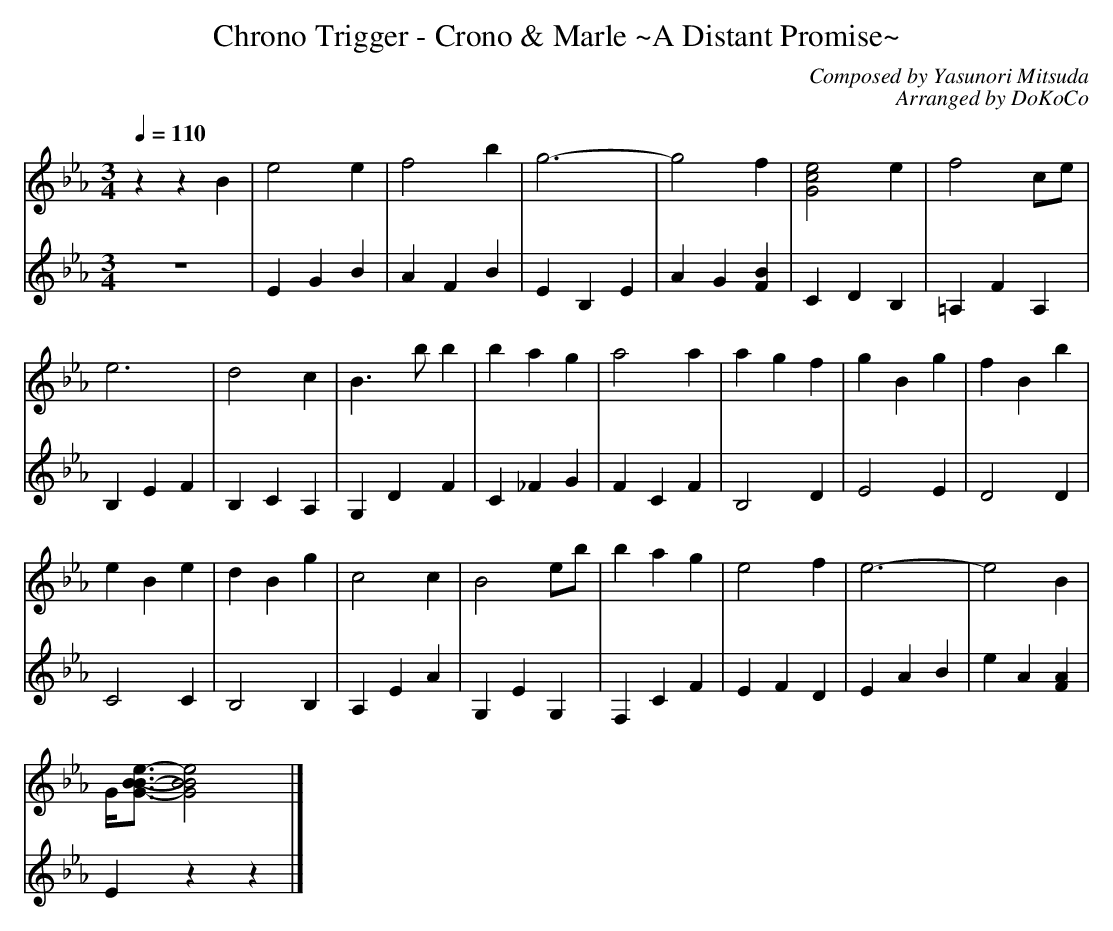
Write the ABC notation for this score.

X:1
T:Chrono Trigger - Crono & Marle ~A Distant Promise~
C:Composed by Yasunori Mitsuda
C:Arranged by DoKoCo
M:3/4
Q:1/4=110
L:1/8
V:T1 treble
V:T2 treble
K:Eb
[V:T1] z2        z2 B2   |  e4  e2     | f4  b2    | g6-        | g4  f2       | [Gce]4 e2     | f4   ce     |
[V:T2] z6                |  E2  G2 B2  | A2  F2 B2 | E2  B,2 E2 | A2  G2 [FB]2 | C2     D2 B,2 | =A,2 F2 A,2 |
[V:T1] e6                |  d4  c2     | B3  b b2  | b2  a2 g2  | a4  a2       | a2     g2 f2  | g2   B2 g2  | f2 B2 b2    |
[V:T2] B,2       E2 F2   |  B,2 C2 A,2 | G,2 D2 F2 | C2  _F2 G2 | F2  C2 F2    | B,4    D2     | E4   E2     | D4 D2       |
[V:T1] e2        B2 e2   |  d2  B2 g2  | c4  c2    | B4  eb     | b2  a2 g2    | e4     f2     | e6-         | e4 B2       |
[V:T2] C4        C2      |  B,4 B,2    | A,2 E2 A2 | G,2 E2 G,2 | F,2 C2 F2    | E2     F2 D2  | E2   A2 B2  | e2 A2 [FA]2 |
[V:T1] G<[GBBe]- [GBBe]4 |]
[V:T2] E2        z2 z2   |]
